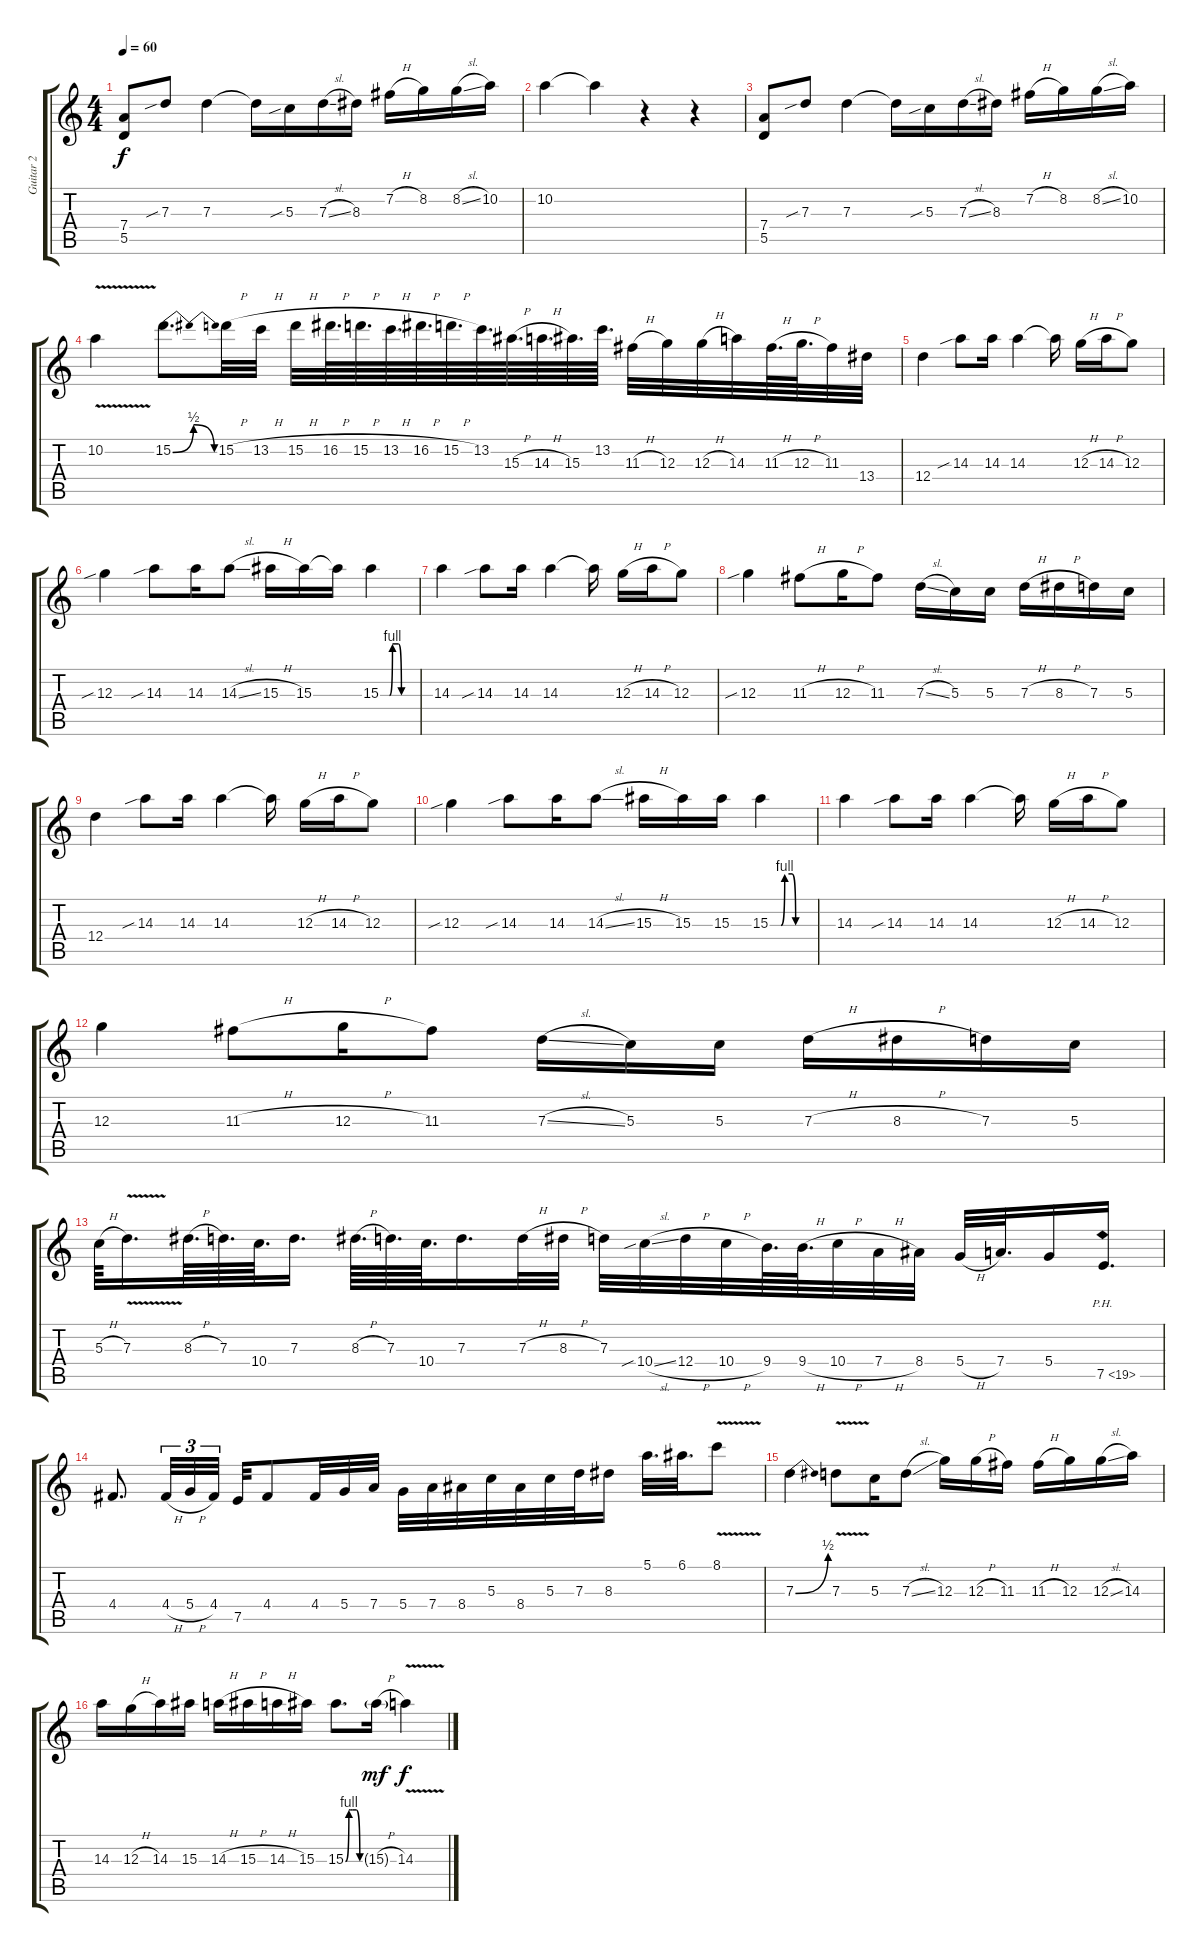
\track ("Guitar 2" "Guitar 2") {instrument distortionguitar}
\staff {score tabs}
\tuning (E4 B3 G3 D3 A2 E2) {hide}
\ts (4 4)
\tempo 60
\clef g2
\ks c
(7.4 5.5).8{dy f} 7.3{sib}.8 7.3.4 7.3{t}.16 5.3{sib}.16 7.3{sl}.16 8.3.16 7.2{h}.16 8.2.16 8.2{sl}.16 10.2.16 |
10.2.4 10.2{t}.4 r.4 r.4 |
(7.4 5.5).8 7.3{sib}.8 7.3.4 7.3{t}.16 5.3{sib}.16 7.3{sl}.16 8.3.16 7.2{h}.16 8.2.16 8.2{sl}.16 10.2.16 |
10.2{v}.4 15.2{be (bendrelease 0 0 20 2 45 2 60 0)}.8{d} 15.2{h}.32 13.2{h}.32 15.2{h}.32 16.2{h}.64{d} 15.2{h}.64{d} 13.2{h}.64{d} 16.2{h}.64{d} 15.2{h}.64{d} 13.2.64{d} 15.3{h}.64{d} 14.3{h}.64{d} 15.3.64{d} 13.2.64{d} 11.3{h}.32 12.3.32 12.3{h}.32 14.3.32 11.3{h}.64{d} 12.3{h}.64{d} 11.3.32 13.4.32 |
12.4.4 14.3{sib}.8 14.3.16 14.3.4 14.3{t}.16 12.3{h}.16 14.3{h}.16 12.3.8 |
12.3{sib}.4 14.3{sib}.8 14.3.16 14.3{sl}.8 15.3{h}.16 15.3.16 15.3{t}.16 15.3{be (custom 0 0 15 0 20 4 30 4 35 0 50 0 60 0)}.4 |
14.3.4 14.3{sib}.8 14.3.16 14.3.4 14.3{t}.16 12.3{h}.16 14.3{h}.16 12.3.8 |
12.3{sib}.4 11.3{h}.8 12.3{h}.16 11.3.8 7.3{sl}.16 5.3.16 5.3.16 7.3{h}.16 8.3{h}.16 7.3.16 5.3.16 |
12.4.4 14.3{sib}.8 14.3.16 14.3.4 14.3{t}.16 12.3{h}.16 14.3{h}.16 12.3.8 |
12.3{sib}.4 14.3{sib}.8 14.3.16 14.3{sl}.8 15.3{h}.16 15.3.16 15.3.16 15.3{be (custom 0 0 15 0 20 4 30 4 35 0 50 0 60 0)}.4 |
14.3.4 14.3{sib}.8 14.3.16 14.3.4 14.3{t}.16 12.3{h}.16 14.3{h}.16 12.3.8 |
12.3.4 11.3{h}.8 12.3{h}.16 11.3.8 7.3{sl}.16 5.3.16 5.3.16 7.3{h}.16 8.3{h}.16 7.3.16 5.3.16 |
5.3{h}.64 7.3{v}.16{d} 8.3{h}.64{d} 7.3.64{d} 10.4.64{d} 7.3.16{d} 8.3{h}.64{d} 7.3.64{d} 10.4.64{d} 7.3.16{d} 7.3{h}.32 8.3{h}.32 7.3.32 10.4{sib sl}.32 12.4{h}.32 10.4{h}.32 9.4.64{d} 9.4{h}.64{d} 10.4{h}.32 7.4{h}.32 8.4.32 5.4{h}.32 7.4.32{d} 5.4.16 7.5{ph 12}.16{d} |
4.4.8{d} 4.4{h}.32{tu (3 2)} 5.4{h}.32{tu (3 2)} 4.4.32{tu (3 2)} 7.5.32 4.4.8 4.4.32 5.4.32 7.4.32 5.4.32 7.4.32 8.4.32 5.3.32 8.4.32 5.3.32 7.3.32 8.3.16 5.1.32{d} 6.1.32{d} 8.1{v}.8 |
7.3{be (bend 0 0 60 2)}.4 7.3{v}.8 5.3.16 7.3{sl}.8 12.3.16 12.3{h}.16 11.3.16 11.3{h}.16 12.3.16 12.3{sl}.16 14.3.16 |
14.3.16 12.3{h}.16 14.3.16 15.3.16 14.3{h}.16 15.3{h}.16 14.3{h}.16 15.3.16 15.3{be (custom 0 0 14 4 20 4 30 4 45 4 60 0)}.8{d} 15.3{h g}.16{dy mf} 14.3{v}.4{dy f}
